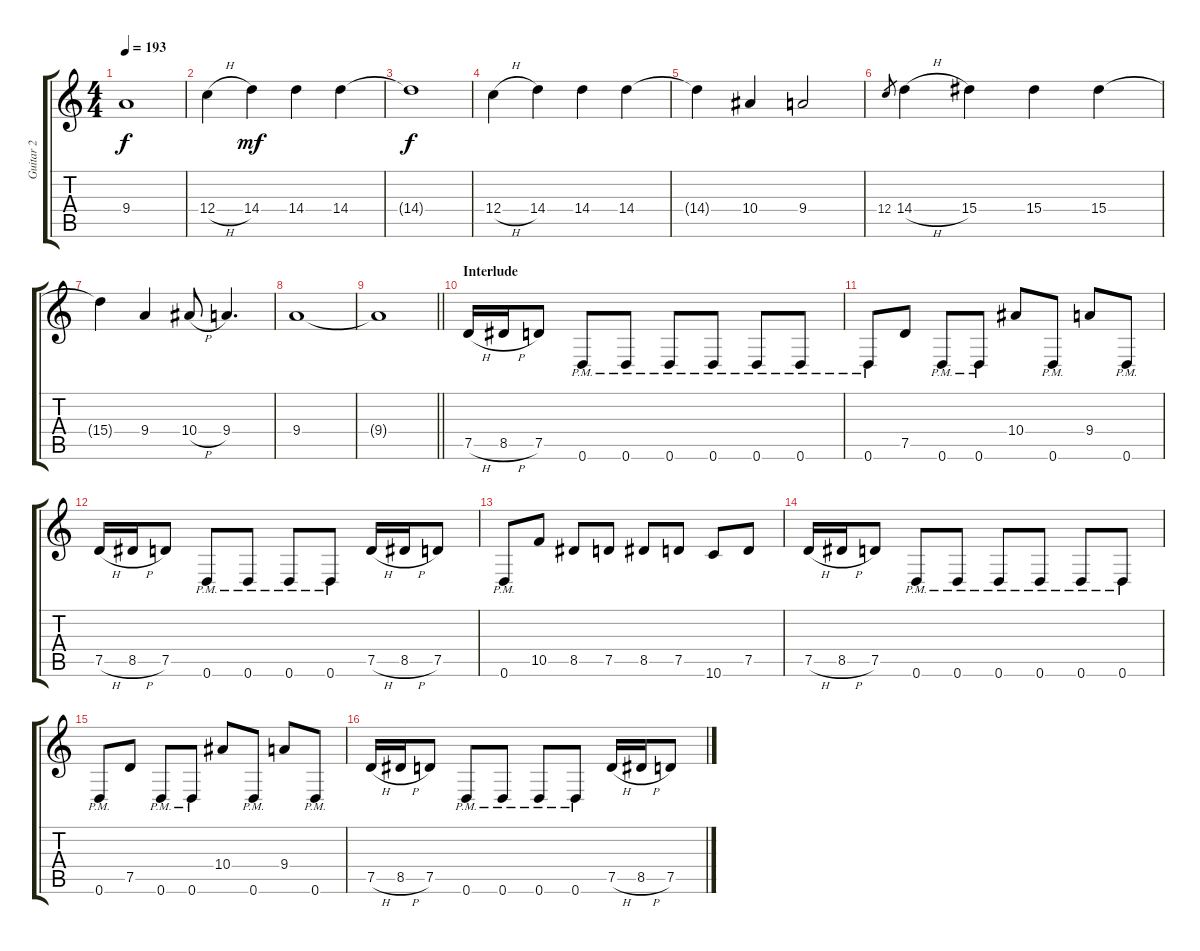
\track ("Guitar 2" "Guitar 2") {instrument distortionguitar}
\staff {score tabs}
\tuning (D4 A3 F3 C3 G2 D2) {hide}
\ts (4 4)
\tempo 193
\clef g2
\ks c
9.4{t}.1{dy f} |
12.4{h}.4{balance 8} 14.4.4{dy mf} 14.4.4 14.4.4 |
14.4{t}.1{dy f} |
12.4{h}.4 14.4.4 14.4.4 14.4.4 |
14.4{t}.4 10.4.4 9.4.2 |
12.4.8{gr} 14.4{h}.4 15.4.4 15.4.4 15.4.4 |
15.4{t}.4 9.4.4 10.4{h}.8 9.4.4{d} |
9.4.1 |
\barLineRight lightlight
9.4{t}.1 |
\section ("" "Interlude")
7.5{h}.16{balance 13} 8.5{h}.16 7.5.8 0.6{pm}.8 0.6{pm}.8 0.6{pm}.8 0.6{pm}.8 0.6{pm}.8 0.6{pm}.8 |
0.6{pm}.8 7.5.8 0.6{pm}.8 0.6{pm}.8 10.4.8 0.6{pm}.8 9.4.8 0.6{pm}.8 |
7.5{h}.16 8.5{h}.16 7.5.8 0.6{pm}.8 0.6{pm}.8 0.6{pm}.8 0.6{pm}.8 7.5{h}.16 8.5{h}.16 7.5.8 |
0.6{pm}.8 10.5.8 8.5.8 7.5.8 8.5.8 7.5.8 10.6.8 7.5.8 |
7.5{h}.16 8.5{h}.16 7.5.8 0.6{pm}.8 0.6{pm}.8 0.6{pm}.8 0.6{pm}.8 0.6{pm}.8 0.6{pm}.8 |
0.6{pm}.8 7.5.8 0.6{pm}.8 0.6{pm}.8 10.4.8 0.6{pm}.8 9.4.8 0.6{pm}.8 |
7.5{h}.16 8.5{h}.16 7.5.8 0.6{pm}.8 0.6{pm}.8 0.6{pm}.8 0.6{pm}.8 7.5{h}.16 8.5{h}.16 7.5.8
